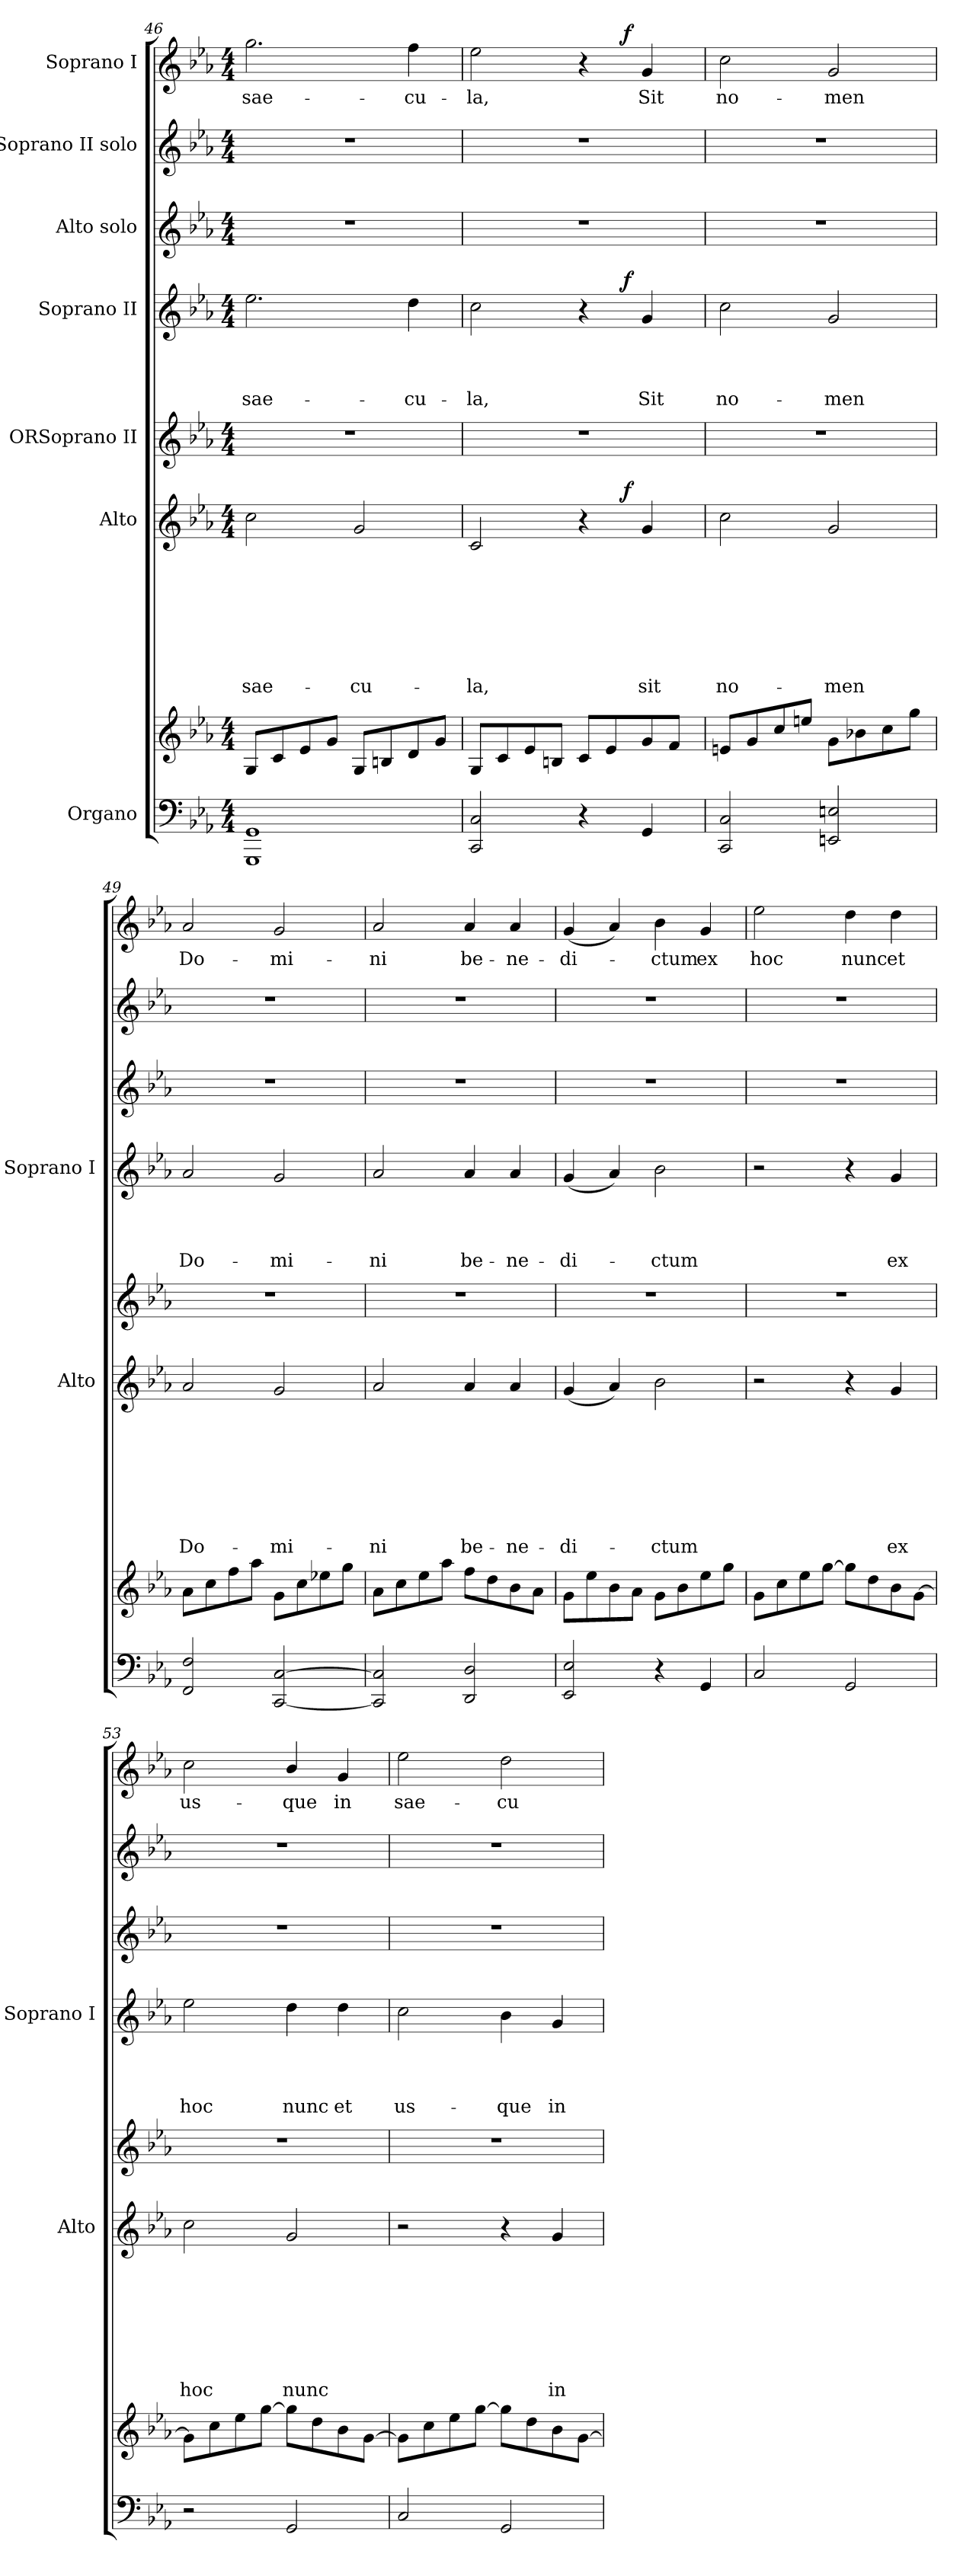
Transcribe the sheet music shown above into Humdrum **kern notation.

**kern	**kern	**kern	**text	**text	**text	**text	**text	**text	**text	**text	**dynam	**kern	**kern	**text	**text	**text	**text	**dynam	**kern	**kern	**kern	**text	**dynam
*part7	*part7	*part6	*part6	*part6	*part6	*part6	*part6	*part6	*part6	*part6	*part6	*part5	*part4	*part4	*part4	*part4	*part4	*part4	*part3	*part2	*part1	*part1	*part1
*staff8	*staff7	*staff6	*staff6	*staff6	*staff6	*staff6	*staff6	*staff6	*staff6	*staff6	*staff6	*staff5	*staff4	*staff4	*staff4	*staff4	*staff4	*staff4	*staff3	*staff2	*staff1	*staff1	*staff1
*I"Organo	*	*I"Alto	*	*	*	*	*	*	*	*	*	*I"ORSoprano II	*I"Soprano II	*	*	*	*	*	*I"Alto solo	*I"Soprano II solo	*I"Soprano I	*	*
*	*	*I'Alto	*	*	*	*	*	*	*	*	*	*	*I'Soprano I	*	*	*	*	*	*	*	*	*	*
*clefF4	*clefG2	*clefG2	*	*	*	*	*	*	*	*	*	*clefG2	*clefG2	*	*	*	*	*	*clefG2	*clefG2	*clefG2	*	*
*k[b-e-a-]	*k[b-e-a-]	*k[b-e-a-]	*	*	*	*	*	*	*	*	*	*k[b-e-a-]	*k[b-e-a-]	*	*	*	*	*	*k[b-e-a-]	*k[b-e-a-]	*k[b-e-a-]	*	*
*E-:	*E-:	*E-:	*	*	*	*	*	*	*	*	*	*E-:	*E-:	*	*	*	*	*	*E-:	*E-:	*E-:	*	*
*M4/4	*M4/4	*M4/4	*	*	*	*	*	*	*	*	*	*M4/4	*M4/4	*	*	*	*	*	*M4/4	*M4/4	*M4/4	*	*
=46	=46	=46	=46	=46	=46	=46	=46	=46	=46	=46	=46	=46	=46	=46	=46	=46	=46	=46	=46	=46	=46	=46	=46
!	!	!	!	!	!	!	!	!	!	!LO:LY:b	!	!	!	!	!	!	!LO:LY:b	!	!	!	!	!LO:LY:b	!
1GGG 1GG	8G/L	2cc\	.	.	.	.	.	.	.	sae-	.	1r	2.ee-\	.	.	.	sae-	.	1r	1r	2.gg\	sae-	.
.	8c/	.	.	.	.	.	.	.	.	.	.	.	.	.	.	.	.	.	.	.	.	.	.
.	8e-/	.	.	.	.	.	.	.	.	.	.	.	.	.	.	.	.	.	.	.	.	.	.
.	8g/J	.	.	.	.	.	.	.	.	.	.	.	.	.	.	.	.	.	.	.	.	.	.
!	!	!	!	!	!	!	!	!	!	!LO:LY:b	!	!	!	!	!	!	!	!	!	!	!	!	!
.	8G/L	2g/	.	.	.	.	.	.	.	-cu-	.	.	.	.	.	.	.	.	.	.	.	.	.
.	8Bn/	.	.	.	.	.	.	.	.	.	.	.	.	.	.	.	.	.	.	.	.	.	.
!	!	!	!	!	!	!	!	!	!	!	!	!	!	!	!	!	!LO:LY:b	!	!	!	!	!LO:LY:b	!
.	8d/	.	.	.	.	.	.	.	.	.	.	.	4dd\	.	.	.	-cu-	.	.	.	4ff\	-cu-	.
.	8g/J	.	.	.	.	.	.	.	.	.	.	.	.	.	.	.	.	.	.	.	.	.	.
!!LO:LB:g=z
=47	=47	=47	=47	=47	=47	=47	=47	=47	=47	=47	=47	=47	=47	=47	=47	=47	=47	=47	=47	=47	=47	=47	=47
!	!	!	!	!	!	!	!	!	!	!LO:LY:b	!	!	!	!	!	!	!LO:LY:b	!	!	!	!	!LO:LY:b	!
*	*	*^	*	*	*	*	*	*	*	*	*	*	*^	*	*	*	*	*	*	*	*^	*	*
2CC/ 2C/	8G/L	2c/	2ryy	.	.	.	.	.	.	.	-la,	.	1r	2cc\	2ryy	.	.	.	-la,	.	1r	1r	2ee-\	2ryy	-la,	.
.	8c/	.	.	.	.	.	.	.	.	.	.	.	.	.	.	.	.	.	.	.	.	.	.	.	.	.
.	8e-/	.	.	.	.	.	.	.	.	.	.	.	.	.	.	.	.	.	.	.	.	.	.	.	.	.
.	8Bn/J	.	.	.	.	.	.	.	.	.	.	.	.	.	.	.	.	.	.	.	.	.	.	.	.	.
4r	8c/L	4r	8.ryy	.	.	.	.	.	.	.	.	.	.	4r	8.ryy	.	.	.	.	.	.	.	4r	8.ryy	.	.
.	8e-/	.	.	.	.	.	.	.	.	.	.	.	.	.	.	.	.	.	.	.	.	.	.	.	.	.
!	!	!	!	!	!	!	!	!	!	!	!	!LO:DY:a	!	!	!	!	!	!	!	!LO:DY:a	!	!	!	!	!	!LO:DY:a
.	.	.	4ryy	.	.	.	.	.	.	.	.	f	.	.	4ryy	.	.	.	.	f	.	.	.	4ryy	.	f
!	!	!	!	!	!	!	!	!	!	!	!LO:LY:b	!	!	!	!	!	!	!	!LO:LY:b	!	!	!	!	!	!LO:LY:b	!
4GG/	8g/	4g/	.	.	.	.	.	.	.	.	sit	.	.	4g/	.	.	.	.	Sit	.	.	.	4g/	.	Sit	.
.	8f/J	.	.	.	.	.	.	.	.	.	.	.	.	.	.	.	.	.	.	.	.	.	.	.	.	.
.	.	.	16ryy	.	.	.	.	.	.	.	.	.	.	.	16ryy	.	.	.	.	.	.	.	.	16ryy	.	.
=48	=48	=48	=48	=48	=48	=48	=48	=48	=48	=48	=48	=48	=48	=48	=48	=48	=48	=48	=48	=48	=48	=48	=48	=48	=48	=48
!	!	!	!	!	!	!	!	!	!	!	!LO:LY:b	!	!	!	!	!	!	!	!LO:LY:b	!	!	!	!	!	!LO:LY:b	!
*	*	*v	*v	*	*	*	*	*	*	*	*	*	*	*v	*v	*	*	*	*	*	*	*	*v	*v	*	*
2CC/ 2C/	8en/L	2cc\	.	.	.	.	.	.	.	no-	.	1r	2cc\	.	.	.	no-	.	1r	1r	2cc\	no-	.
.	8g/	.	.	.	.	.	.	.	.	.	.	.	.	.	.	.	.	.	.	.	.	.	.
.	8cc/	.	.	.	.	.	.	.	.	.	.	.	.	.	.	.	.	.	.	.	.	.	.
.	8een/J	.	.	.	.	.	.	.	.	.	.	.	.	.	.	.	.	.	.	.	.	.	.
!	!	!	!	!	!	!	!	!	!	!LO:LY:b	!	!	!	!	!	!	!LO:LY:b	!	!	!	!	!LO:LY:b	!
2EEn/ 2En/	8g\L	2g/	.	.	.	.	.	.	.	-men	.	.	2g/	.	.	.	-men	.	.	.	2g/	-men	.
.	8b-X\	.	.	.	.	.	.	.	.	.	.	.	.	.	.	.	.	.	.	.	.	.	.
.	8cc\	.	.	.	.	.	.	.	.	.	.	.	.	.	.	.	.	.	.	.	.	.	.
.	8gg\J	.	.	.	.	.	.	.	.	.	.	.	.	.	.	.	.	.	.	.	.	.	.
=49	=49	=49	=49	=49	=49	=49	=49	=49	=49	=49	=49	=49	=49	=49	=49	=49	=49	=49	=49	=49	=49	=49	=49
!	!	!	!	!	!	!	!	!	!	!LO:LY:b	!	!	!	!	!	!	!LO:LY:b	!	!	!	!	!LO:LY:b	!
2FF/ 2F/	8a-\L	2a-/	.	.	.	.	.	.	.	Do-	.	1r	2a-/	.	.	.	Do-	.	1r	1r	2a-/	Do-	.
.	8cc\	.	.	.	.	.	.	.	.	.	.	.	.	.	.	.	.	.	.	.	.	.	.
.	8ff\	.	.	.	.	.	.	.	.	.	.	.	.	.	.	.	.	.	.	.	.	.	.
.	8aa-\J	.	.	.	.	.	.	.	.	.	.	.	.	.	.	.	.	.	.	.	.	.	.
!	!	!	!	!	!	!	!	!	!	!LO:LY:b	!	!	!	!	!	!	!LO:LY:b	!	!	!	!	!LO:LY:b	!
[<2CC/ [>2C/	8g\L	2g/	.	.	.	.	.	.	.	-mi-	.	.	2g/	.	.	.	-mi-	.	.	.	2g/	-mi-	.
.	8cc\	.	.	.	.	.	.	.	.	.	.	.	.	.	.	.	.	.	.	.	.	.	.
.	8ee-X\	.	.	.	.	.	.	.	.	.	.	.	.	.	.	.	.	.	.	.	.	.	.
.	8gg\J	.	.	.	.	.	.	.	.	.	.	.	.	.	.	.	.	.	.	.	.	.	.
=50	=50	=50	=50	=50	=50	=50	=50	=50	=50	=50	=50	=50	=50	=50	=50	=50	=50	=50	=50	=50	=50	=50	=50
!	!	!	!	!	!	!	!	!	!	!LO:LY:b	!	!	!	!	!	!	!LO:LY:b	!	!	!	!	!LO:LY:b	!
2CC/] 2C/]	8a-\L	2a-/	.	.	.	.	.	.	.	-ni	.	1r	2a-/	.	.	.	-ni	.	1r	1r	2a-/	-ni	.
.	8cc\	.	.	.	.	.	.	.	.	.	.	.	.	.	.	.	.	.	.	.	.	.	.
.	8ee-\	.	.	.	.	.	.	.	.	.	.	.	.	.	.	.	.	.	.	.	.	.	.
.	8aa-\J	.	.	.	.	.	.	.	.	.	.	.	.	.	.	.	.	.	.	.	.	.	.
!	!	!	!	!	!	!	!	!	!	!LO:LY:b	!	!	!	!	!	!	!LO:LY:b	!	!	!	!	!LO:LY:b	!
2DD/ 2D/	8ff\L	4a-/	.	.	.	.	.	.	.	be-	.	.	4a-/	.	.	.	be-	.	.	.	4a-/	be-	.
.	8dd\	.	.	.	.	.	.	.	.	.	.	.	.	.	.	.	.	.	.	.	.	.	.
!	!	!	!	!	!	!	!	!	!	!LO:LY:b	!	!	!	!	!	!	!LO:LY:b	!	!	!	!	!LO:LY:b	!
.	8b-\	4a-/	.	.	.	.	.	.	.	-ne-	.	.	4a-/	.	.	.	-ne-	.	.	.	4a-/	-ne-	.
.	8a-\J	.	.	.	.	.	.	.	.	.	.	.	.	.	.	.	.	.	.	.	.	.	.
=51	=51	=51	=51	=51	=51	=51	=51	=51	=51	=51	=51	=51	=51	=51	=51	=51	=51	=51	=51	=51	=51	=51	=51
!	!	!	!	!	!	!	!	!	!	!LO:LY:b	!	!	!	!	!	!	!LO:LY:b	!	!	!	!	!LO:LY:b	!
2EE-/ 2E-/	8g\L	(<4g/	.	.	.	.	.	.	.	-di-	.	1r	(<4g/	.	.	.	-di-	.	1r	1r	(<4g/	-di-	.
.	8ee-\	.	.	.	.	.	.	.	.	.	.	.	.	.	.	.	.	.	.	.	.	.	.
.	8b-\	4a-/)	.	.	.	.	.	.	.	.	.	.	4a-/)	.	.	.	.	.	.	.	4a-/)	.	.
.	8a-\J	.	.	.	.	.	.	.	.	.	.	.	.	.	.	.	.	.	.	.	.	.	.
!	!	!	!	!	!	!	!	!	!	!LO:LY:b	!	!	!	!	!	!	!LO:LY:b	!	!	!	!	!LO:LY:b	!
4r	8g\L	2b-\	.	.	.	.	.	.	.	-ctum	.	.	2b-\	.	.	.	-ctum	.	.	.	4b-\	-ctum	.
.	8b-\	.	.	.	.	.	.	.	.	.	.	.	.	.	.	.	.	.	.	.	.	.	.
!	!	!	!	!	!	!	!	!	!	!	!	!	!	!	!	!	!	!	!	!	!	!LO:LY:b	!
4GG/	8ee-\	.	.	.	.	.	.	.	.	.	.	.	.	.	.	.	.	.	.	.	4g/	ex	.
.	8gg\J	.	.	.	.	.	.	.	.	.	.	.	.	.	.	.	.	.	.	.	.	.	.
!!LO:LB:g=z
=52	=52	=52	=52	=52	=52	=52	=52	=52	=52	=52	=52	=52	=52	=52	=52	=52	=52	=52	=52	=52	=52	=52	=52
!	!	!	!	!	!	!	!	!	!	!	!	!	!	!	!	!	!	!	!	!	!	!LO:LY:b	!
2C/	8g\L	2r	.	.	.	.	.	.	.	.	.	1r	2r	.	.	.	.	.	1r	1r	2ee-\	hoc	.
.	8cc\	.	.	.	.	.	.	.	.	.	.	.	.	.	.	.	.	.	.	.	.	.	.
.	8ee-\	.	.	.	.	.	.	.	.	.	.	.	.	.	.	.	.	.	.	.	.	.	.
.	[>8gg\J	.	.	.	.	.	.	.	.	.	.	.	.	.	.	.	.	.	.	.	.	.	.
!	!	!	!	!	!	!	!	!	!	!	!	!	!	!	!	!	!	!	!	!	!	!LO:LY:b	!
2GG/	8gg\L]	4r	.	.	.	.	.	.	.	.	.	.	4r	.	.	.	.	.	.	.	4dd\	nunc	.
.	8dd\	.	.	.	.	.	.	.	.	.	.	.	.	.	.	.	.	.	.	.	.	.	.
!	!	!	!	!	!	!	!	!	!	!LO:LY:b	!	!	!	!	!	!	!LO:LY:b	!	!	!	!	!LO:LY:b	!
.	8b-\	4g/	.	.	.	.	.	.	.	ex	.	.	4g/	.	.	.	ex	.	.	.	4dd\	et	.
.	[>8g\J	.	.	.	.	.	.	.	.	.	.	.	.	.	.	.	.	.	.	.	.	.	.
=53	=53	=53	=53	=53	=53	=53	=53	=53	=53	=53	=53	=53	=53	=53	=53	=53	=53	=53	=53	=53	=53	=53	=53
!	!	!	!	!	!	!	!	!	!	!LO:LY:b	!	!	!	!	!	!	!LO:LY:b	!	!	!	!	!LO:LY:b	!
2r	8g\L]	2cc\	.	.	.	.	.	.	.	hoc	.	1r	2ee-\	.	.	.	hoc	.	1r	1r	2cc\	us-	.
.	8cc\	.	.	.	.	.	.	.	.	.	.	.	.	.	.	.	.	.	.	.	.	.	.
.	8ee-\	.	.	.	.	.	.	.	.	.	.	.	.	.	.	.	.	.	.	.	.	.	.
.	[>8gg\J	.	.	.	.	.	.	.	.	.	.	.	.	.	.	.	.	.	.	.	.	.	.
!	!	!	!	!	!	!	!	!	!	!LO:LY:b	!	!	!	!	!	!	!LO:LY:b	!	!	!	!	!LO:LY:b	!
2GG/	8gg\L]	2g/	.	.	.	.	.	.	.	nunc	.	.	4dd\	.	.	.	nunc	.	.	.	4b-/	-que	.
.	8dd\	.	.	.	.	.	.	.	.	.	.	.	.	.	.	.	.	.	.	.	.	.	.
!	!	!	!	!	!	!	!	!	!	!	!	!	!	!	!	!	!LO:LY:b	!	!	!	!	!LO:LY:b	!
.	8b-\	.	.	.	.	.	.	.	.	.	.	.	4dd\	.	.	.	et	.	.	.	4g/	in	.
.	[>8g\J	.	.	.	.	.	.	.	.	.	.	.	.	.	.	.	.	.	.	.	.	.	.
=54	=54	=54	=54	=54	=54	=54	=54	=54	=54	=54	=54	=54	=54	=54	=54	=54	=54	=54	=54	=54	=54	=54	=54
!	!	!	!	!	!	!	!	!	!	!	!	!	!	!	!	!	!LO:LY:b	!	!	!	!	!LO:LY:b	!
2C/	8g\L]	2r	.	.	.	.	.	.	.	.	.	1r	2cc\	.	.	.	us-	.	1r	1r	2ee-\	sae-	.
.	8cc\	.	.	.	.	.	.	.	.	.	.	.	.	.	.	.	.	.	.	.	.	.	.
.	8ee-\	.	.	.	.	.	.	.	.	.	.	.	.	.	.	.	.	.	.	.	.	.	.
.	[>8gg\J	.	.	.	.	.	.	.	.	.	.	.	.	.	.	.	.	.	.	.	.	.	.
!	!	!	!	!	!	!	!	!	!	!	!	!	!	!	!	!	!LO:LY:b	!	!	!	!	!LO:LY:b	!
2GG/	8gg\L]	4r	.	.	.	.	.	.	.	.	.	.	4b-\	.	.	.	-que	.	.	.	2dd\	-cu-	.
.	8dd\	.	.	.	.	.	.	.	.	.	.	.	.	.	.	.	.	.	.	.	.	.	.
!	!	!	!	!	!	!	!	!	!	!LO:LY:b	!	!	!	!	!	!	!LO:LY:b	!	!	!	!	!	!
.	8b-\	4g/	.	.	.	.	.	.	.	in	.	.	4g/	.	.	.	in	.	.	.	.	.	.
.	[>8g\J	.	.	.	.	.	.	.	.	.	.	.	.	.	.	.	.	.	.	.	.	.	.
=	=	=	=	=	=	=	=	=	=	=	=	=	=	=	=	=	=	=	=	=	=	=	=
*-	*-	*-	*-	*-	*-	*-	*-	*-	*-	*-	*-	*-	*-	*-	*-	*-	*-	*-	*-	*-	*-	*-	*-
